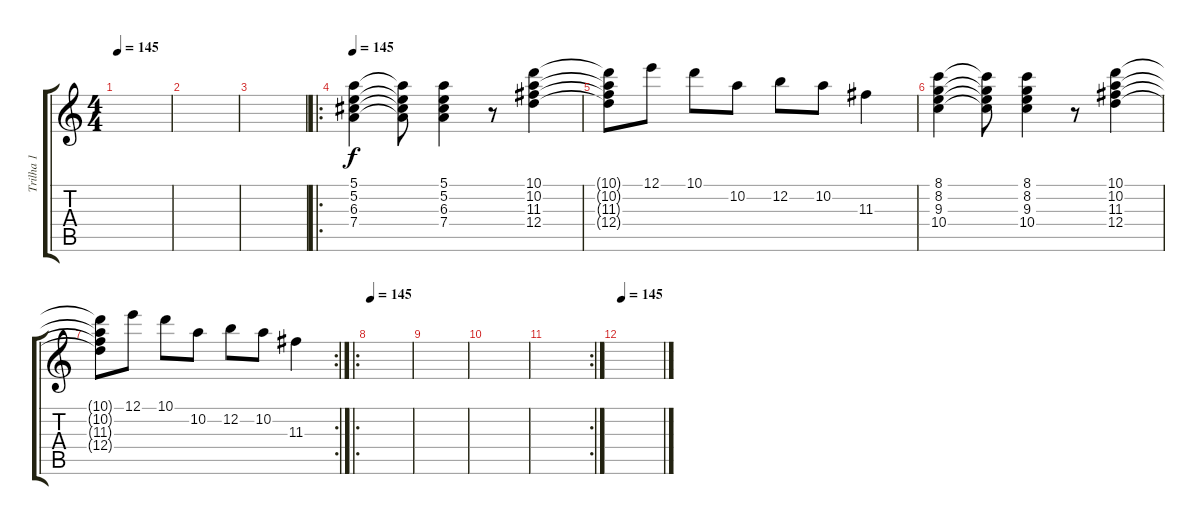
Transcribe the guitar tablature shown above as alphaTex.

\track ("Trilha 1" "Trilha 1") {instrument electricguitarclean}
\staff {score tabs}
\tuning (E4 B3 G3 D3 A2 E2) {hide}
\ts (4 4)
\tempo 145
\clef g2
\ks c
|
|
|
\ro
\tempo 130
\tempo 145
(5.1 5.2 6.3 7.4).4 (5.1{t} 5.2{t} 6.3{t} 7.4{t}).8 (5.1 5.2 6.3 7.4).4 r.8 (10.1 10.2 11.3 12.4).4 |
(10.1{t} 10.2{t} 11.3{t} 12.4{t}).8 12.1.8 10.1.8 10.2.8 12.2.8 10.2.8 11.3.4 |
(8.1 8.2 9.3 10.4).4 (8.1{t} 8.2{t} 9.3{t} 10.4{t}).8 (8.1 8.2 9.3 10.4).4 r.8 (10.1 10.2 11.3 12.4).4 |
\rc 2
(10.1{t} 10.2{t} 11.3{t} 12.4{t}).8 12.1.8 10.1.8 10.2.8 12.2.8 10.2.8 11.3.4 |
\ro
\tempo 145
|
|
|
\rc 2
|
\tempo 145
